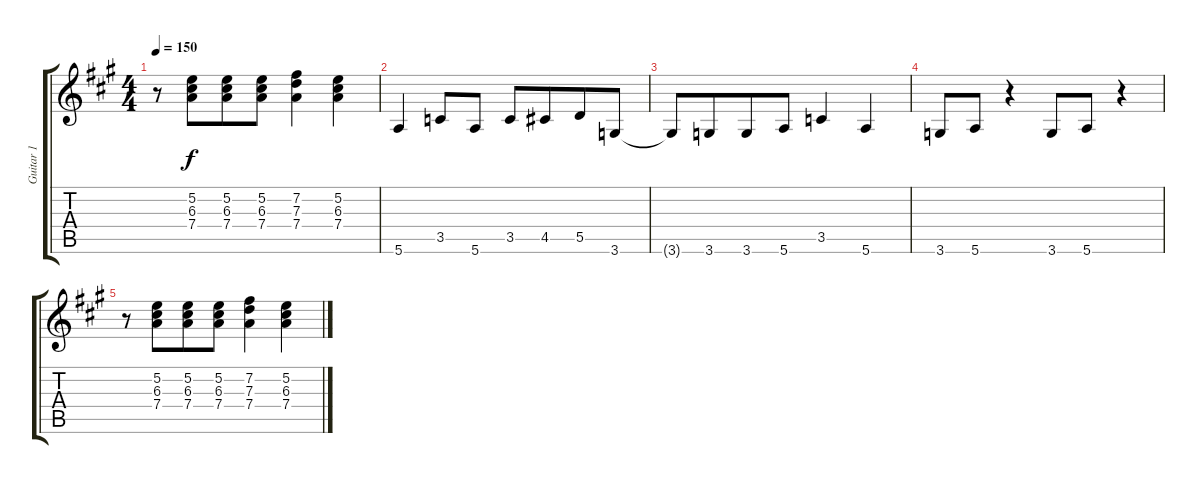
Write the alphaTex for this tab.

\track ("Guitar 1" "Guitar 1") {instrument overdrivenguitar}
\staff {score tabs}
\tuning (E4 B3 G3 D3 A2 E2) {hide}
\ts (4 4)
\tempo 150
\clef g2
\ks a
r.8{dy f} (5.2 6.3 7.4).8{beam merge} (5.2 6.3 7.4).8 (5.2 6.3 7.4).8 (7.2 7.3 7.4).4 (5.2 6.3 7.4).4 |
5.6.4 3.5.8 5.6.8 3.5.8 4.5.8{beam merge} 5.5.8 3.6.8 |
3.6{t}.8 3.6.8{beam merge} 3.6.8 5.6.8 3.5.4 5.6.4 |
3.6.8 5.6.8 r.4 3.6.8 5.6.8 r.4 |
r.8 (5.2 6.3 7.4).8{beam merge} (5.2 6.3 7.4).8 (5.2 6.3 7.4).8 (7.2 7.3 7.4).4 (5.2 6.3 7.4).4
